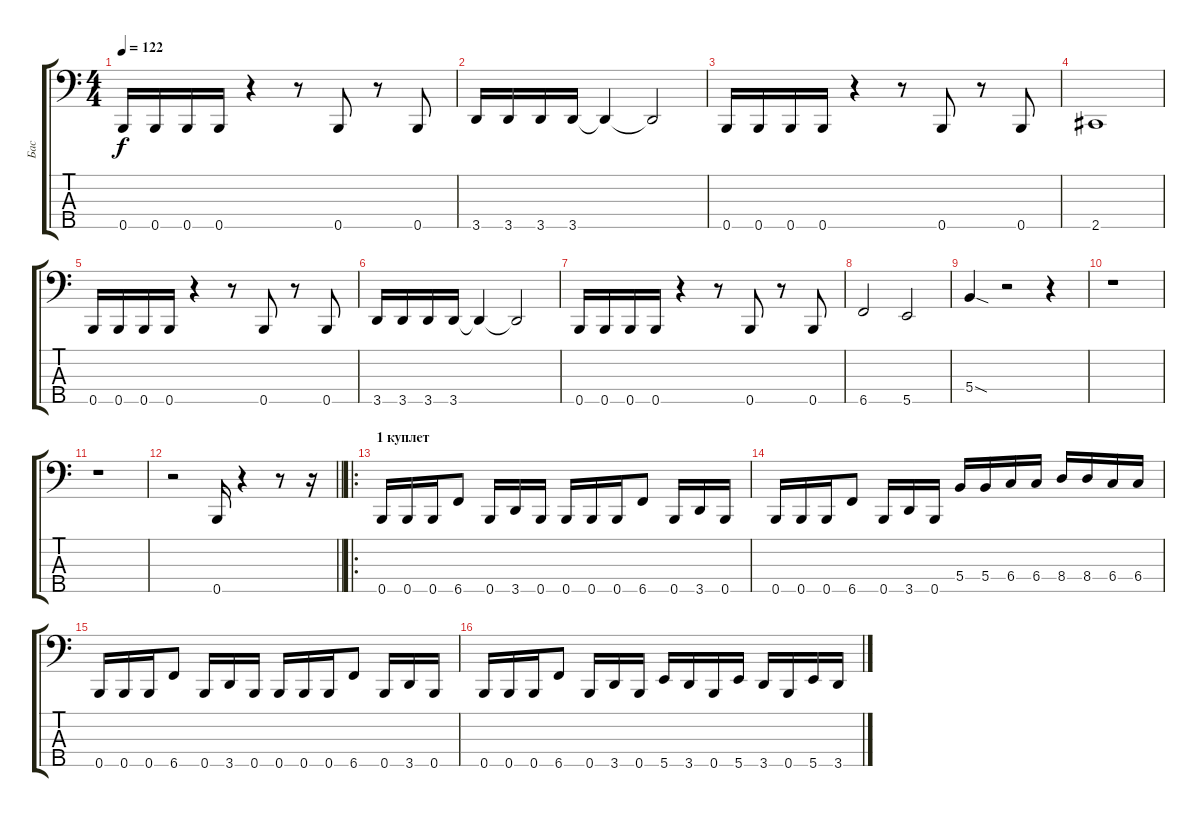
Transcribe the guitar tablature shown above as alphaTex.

\track ("Бас" "Бас") {instrument electricbassfinger}
\staff {score tabs}
\tuning (A2 E2 B1 Gb1 B0) {hide}
\ts (4 4)
\tempo 122
\clef f4
\ks c
0.5.16{dy f} 0.5.16 0.5.16 0.5.16 r.4 r.8 0.5.8 r.8 0.5.8 |
3.5.16 3.5.16 3.5.16 3.5.16 3.5{t}.4 3.5{t}.2 |
0.5.16 0.5.16 0.5.16 0.5.16 r.4 r.8 0.5.8 r.8 0.5.8 |
2.5.1 |
0.5.16 0.5.16 0.5.16 0.5.16 r.4 r.8 0.5.8 r.8 0.5.8 |
3.5.16 3.5.16 3.5.16 3.5.16 3.5{t}.4 3.5{t}.2 |
0.5.16 0.5.16 0.5.16 0.5.16 r.4 r.8 0.5.8 r.8 0.5.8 |
6.5.2 5.5.2 |
5.4{sod}.4 r.2 r.4 |
r.1 |
r.1 |
\barLineRight lightlight
r.2 0.5.16 r.4 r.8 r.16 |
\ro
\section ("" "1 куплет")
0.5.16 0.5.16 0.5.16 6.5.8 0.5.16 3.5.16 0.5.16 0.5.16 0.5.16 0.5.16 6.5.8 0.5.16 3.5.16 0.5.16 |
0.5.16 0.5.16 0.5.16 6.5.8 0.5.16 3.5.16 0.5.16 5.4.16 5.4.16 6.4.16 6.4.16 8.4.16 8.4.16 6.4.16 6.4.16 |
0.5.16 0.5.16 0.5.16 6.5.8 0.5.16 3.5.16 0.5.16 0.5.16 0.5.16 0.5.16 6.5.8 0.5.16 3.5.16 0.5.16 |
0.5.16 0.5.16 0.5.16 6.5.8 0.5.16 3.5.16 0.5.16 5.5.16 3.5.16 0.5.16 5.5.16 3.5.16 0.5.16 5.5.16 3.5.16
